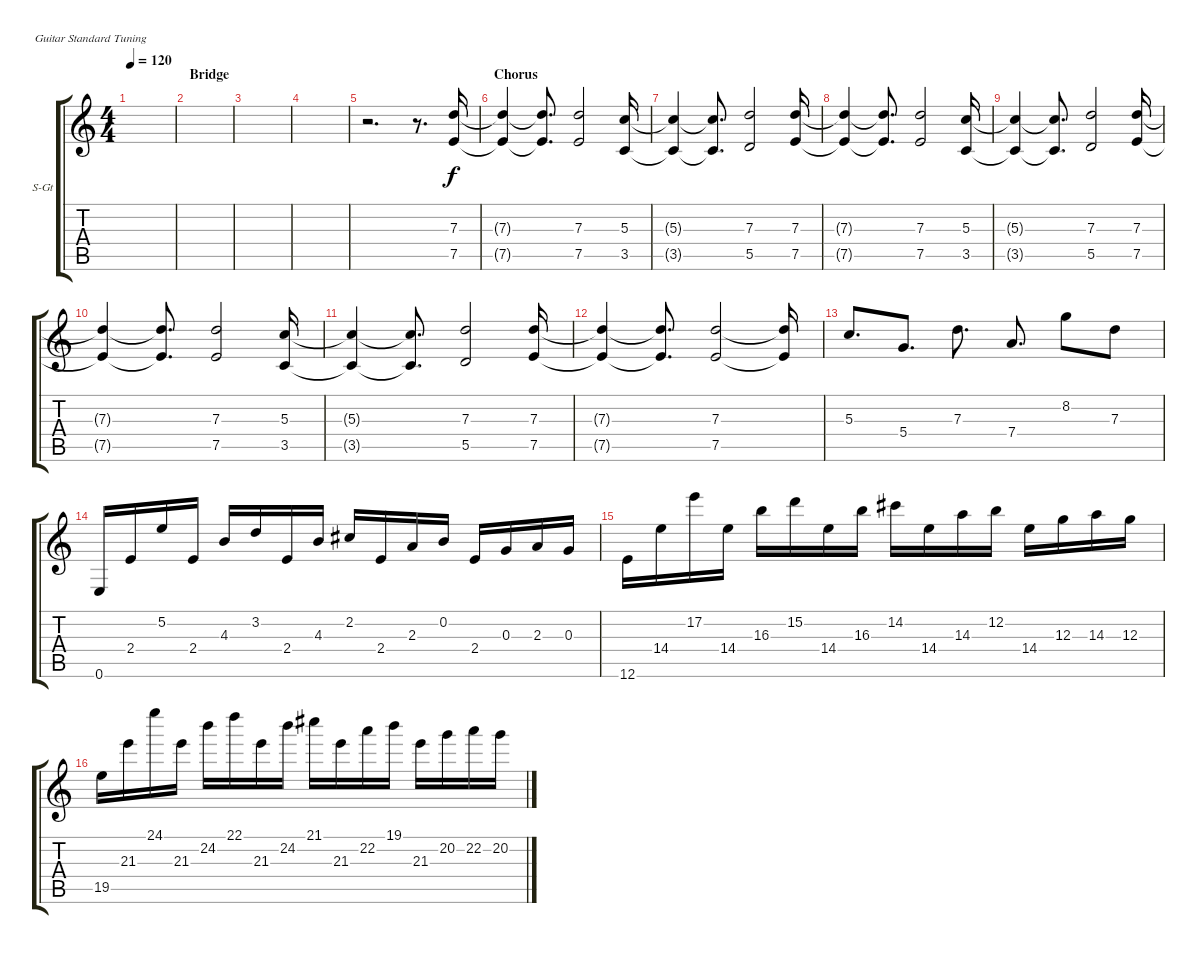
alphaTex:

\defaultSystemsLayout 4
\bracketExtendMode groupsimilarinstruments
\firstSystemTrackNameOrientation horizontal
\otherSystemsTrackNameOrientation horizontal
\track ("Pads 02" "S-Gt") {instrument acousticguitarsteel}
\staff {score tabs}
\tuning (E4 B3 G3 D3 A2 E2)
\ts (4 4)
\tempo 120
\clef g2
\ks c
|
\section ("" "Bridge")
|
|
|
r.2{d} r.8{d} (7.5 7.3).16 |
\section ("" "Chorus")
(7.3{t} 7.5{t}).4 (7.3{t} 7.5{t}).8{d} (7.3 7.5).2 (3.5 5.3).16 |
(5.3{t} 3.5{t}).4 (5.3{t} 3.5{t}).8{d} (7.3 5.5).2 (7.5 7.3).16 |
(7.3{t} 7.5{t}).4 (7.3{t} 7.5{t}).8{d} (7.3 7.5).2 (3.5 5.3).16 |
(5.3{t} 3.5{t}).4 (5.3{t} 3.5{t}).8{d} (7.3 5.5).2 (7.5 7.3).16 |
(7.3{t} 7.5{t}).4 (7.3{t} 7.5{t}).8{d} (7.3 7.5).2 (3.5 5.3).16 |
(5.3{t} 3.5{t}).4 (5.3{t} 3.5{t}).8{d} (7.3 5.5).2 (7.5 7.3).16 |
(7.3{t} 7.5{t}).4 (7.3{t} 7.5{t}).8{d} (7.3 7.5).2 (7.5{t} 7.3{t}).16 |
5.3.8{d} 5.4.8{d} 7.3.8{d} 7.4.8{d} 8.2.8 7.3.8 |
0.6.16 2.4.16 5.2.16 2.4.16 4.3.16 3.2.16 2.4.16 4.3.16 2.2.16 2.4.16 2.3.16 0.2.16 2.4.16 0.3.16 2.3.16 0.3.16 |
12.6.16 14.4.16 17.2.16 14.4.16 16.3.16 15.2.16 14.4.16 16.3.16 14.2.16 14.4.16 14.3.16 12.2.16 14.4.16 12.3.16 14.3.16 12.3.16 |
19.5.16 21.3.16 24.1.16 21.3.16 24.2.16 22.1.16 21.3.16 24.2.16 21.1.16 21.3.16 22.2.16 19.1.16 21.3.16 20.2.16 22.2.16 20.2.16
